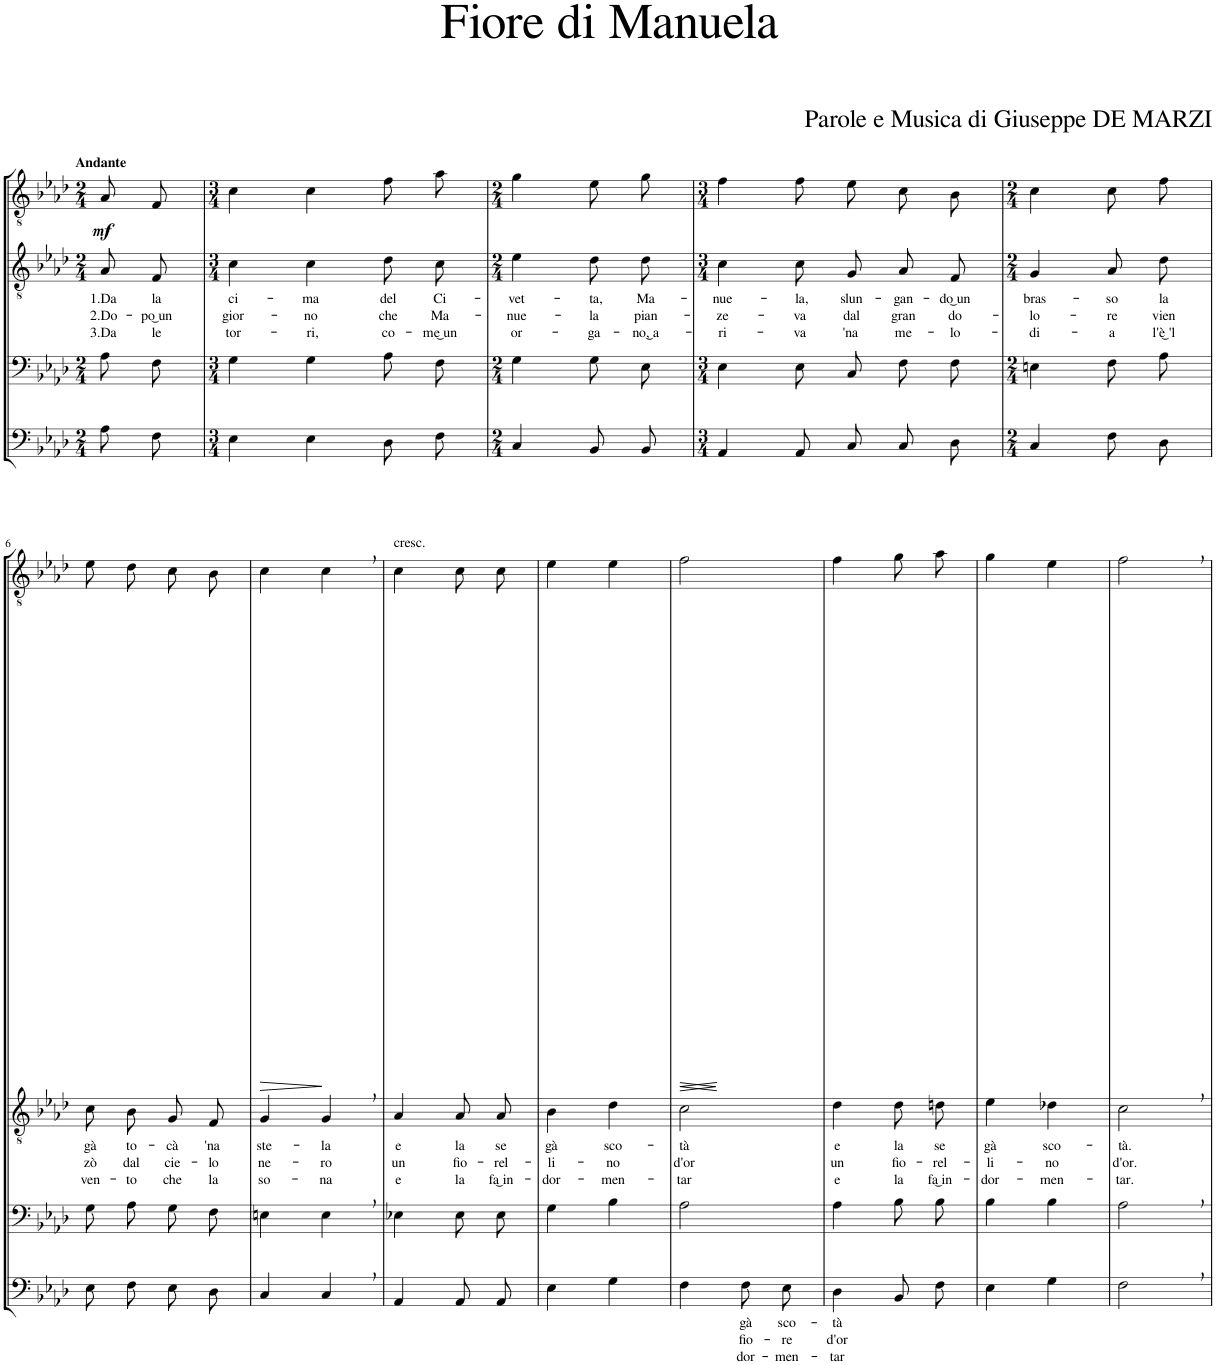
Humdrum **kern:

**kern	**text	**text	**text	**kern	**kern	**text	**text	**text	**kern	**dynam
*part4	*part4	*part4	*part4	*part3	*part2	*part2	*part2	*part2	*part1	*part1
*staff4	*staff4	*staff4	*staff4	*staff3	*staff2	*staff2	*staff2	*staff2	*staff1	*staff1
*I"Bass	*	*	*	*I"Baritone	*I"Tenor	*	*	*	*I"Tenor	*
*clefF4	*	*	*	*clefF4	*clefGv2	*	*	*	*clefGv2	*
*k[b-e-a-d-]	*	*	*	*k[b-e-a-d-]	*k[b-e-a-d-]	*	*	*	*k[b-e-a-d-]	*
*M2/4	*	*	*	*M2/4	*M2/4	*	*	*	*M2/4	*
=1	=1	=1	=1	=1	=1	=1	=1	=1	=1	=1
!	!	!	!	!	!	!	!	!	!LO:TX:a:B:t=Andante	!
!	!	!	!	!	!	!LO:LY:b	!LO:LY:b	!LO:LY:b	!	!LO:DY:b
8A-\L	.	.	.	8A-\L	8A-/L	1.Da	2.Do-	3.Da	8A-/L	mf
!	!	!	!	!	!	!LO:LY:b	!LO:LY:b	!LO:LY:b	!	!
8F\J	.	.	.	8F\J	8F/J	la	-po͜ un	le	8F/J	.
=2	=2	=2	=2	=2	=2	=2	=2	=2	=2	=2
*M3/4	*	*	*	*M3/4	*M3/4	*	*	*	*M3/4	*
!	!	!	!	!	!	!LO:LY:b	!LO:LY:b	!LO:LY:b	!	!
4E-\	.	.	.	4G\	4c\	ci-	gior-	tor-	4c\	.
!	!	!	!	!	!	!LO:LY:b	!LO:LY:b	!LO:LY:b	!	!
4E-\	.	.	.	4G\	4c\	-ma	-no	-ri,	4c\	.
!	!	!	!	!	!	!LO:LY:b	!LO:LY:b	!LO:LY:b	!	!
8D-\L	.	.	.	8A-\L	8d-\L	del	che	co-	8f\L	.
!	!	!	!	!	!	!LO:LY:b	!LO:LY:b	!LO:LY:b	!	!
8F\J	.	.	.	8F\J	8c\J	Ci-	Ma-	-me͜ un	8a-\J	.
=3	=3	=3	=3	=3	=3	=3	=3	=3	=3	=3
*M2/4	*	*	*	*M2/4	*M2/4	*	*	*	*M2/4	*
!	!	!	!	!	!	!LO:LY:b	!LO:LY:b	!LO:LY:b	!	!
4C/	.	.	.	4G\	4e-\	-vet-	-nue-	or-	4g\	.
!	!	!	!	!	!	!LO:LY:b	!LO:LY:b	!LO:LY:b	!	!
8BB-/L	.	.	.	8G\L	8d-\L	-ta,	-la	-ga-	8e-\L	.
!	!	!	!	!	!	!LO:LY:b	!LO:LY:b	!LO:LY:b	!	!
8BB-/J	.	.	.	8E-\J	8d-\J	Ma-	pian-	-no,͜ a-	8g\J	.
=4	=4	=4	=4	=4	=4	=4	=4	=4	=4	=4
*M3/4	*	*	*	*M3/4	*M3/4	*	*	*	*M3/4	*
!	!	!	!	!	!	!LO:LY:b	!LO:LY:b	!LO:LY:b	!	!
4AA-/	.	.	.	4E-\	4c\	-nue-	-ze-	-ri-	4f\	.
!	!	!	!	!	!	!LO:LY:b	!LO:LY:b	!LO:LY:b	!	!
8AA-/L	.	.	.	8E-\L	8c/L	-la,	-va	-va	8f\L	.
!	!	!	!	!	!	!LO:LY:b	!LO:LY:b	!LO:LY:b	!	!
8C/J	.	.	.	8C\J	8G/J	slun-	dal	'na	8e-\J	.
!	!	!	!	!	!	!LO:LY:b	!LO:LY:b	!LO:LY:b	!	!
8C/L	.	.	.	8F\L	8A-/L	-gan-	gran	me-	8c\L	.
!	!	!	!	!	!	!LO:LY:b	!LO:LY:b	!LO:LY:b	!	!
8D-/J	.	.	.	8F\J	8F/J	-do͜ un	do-	-lo-	8B-\J	.
=5	=5	=5	=5	=5	=5	=5	=5	=5	=5	=5
*M2/4	*	*	*	*M2/4	*M2/4	*	*	*	*M2/4	*
!	!	!	!	!	!	!LO:LY:b	!LO:LY:b	!LO:LY:b	!	!
4C/	.	.	.	4En\	4G/	bras-	-lo-	-di-	4c\	.
!	!	!	!	!	!	!LO:LY:b	!LO:LY:b	!LO:LY:b	!	!
8F\L	.	.	.	8F\L	8A-\L	-so	-re	-a	8c\L	.
!	!	!	!	!	!	!LO:LY:b	!LO:LY:b	!LO:LY:b	!	!
8D-\J	.	.	.	8A-\J	8d-\J	la	vien	l'è͜ 'l	8f\J	.
!!LO:LB:g=z
=6	=6	=6	=6	=6	=6	=6	=6	=6	=6	=6
!	!	!	!	!	!	!LO:LY:b	!LO:LY:b	!LO:LY:b	!	!
8E-\L	.	.	.	8G\L	8c\L	gà	zò	ven-	8e-\L	.
!	!	!	!	!	!	!LO:LY:b	!LO:LY:b	!LO:LY:b	!	!
8F\J	.	.	.	8A-\J	8B-\J	to-	dal	-to	8d-\J	.
!	!	!	!	!	!	!LO:LY:b	!LO:LY:b	!LO:LY:b	!	!
8E-\L	.	.	.	8G\L	8G/L	-cà	cie-	che	8c\L	.
!	!	!	!	!	!	!LO:LY:b	!LO:LY:b	!LO:LY:b	!	!
8D-\J	.	.	.	8F\J	8F/J	'na	-lo	la	8B-\J	.
=7	=7	=7	=7	=7	=7	=7	=7	=7	=7	=7
!	!	!	!	!	!	!LO:LY:b	!LO:LY:b	!LO:LY:b	!	!LO:HP:b
4C/	.	.	.	4En\	4G/	ste-	ne-	so-	4c\	>
!	!	!	!	!	!	!LO:LY:b	!LO:LY:b	!LO:LY:b	!	!
4C,/	.	.	.	4E,\	4G,/	-la	-ro	-na	4c,\	]
=8	=8	=8	=8	=8	=8	=8	=8	=8	=8	=8
!	!	!	!	!	!	!	!	!	!LO:TX:a:t=cresc.	!
!	!	!	!	!	!	!LO:LY:b	!LO:LY:b	!LO:LY:b	!	!
4AA-/	.	.	.	4E-X\	4A-/	e	un	e	4c\	.
!	!	!	!	!	!	!LO:LY:b	!LO:LY:b	!LO:LY:b	!	!
8AA-/L	.	.	.	8E-\L	8A-/L	la	fio-	la	8c\L	.
!	!	!	!	!	!	!LO:LY:b	!LO:LY:b	!LO:LY:b	!	!
8AA-/J	.	.	.	8E-\J	8A-/J	se	-rel-	fa͜ in-	8c\J	.
=9	=9	=9	=9	=9	=9	=9	=9	=9	=9	=9
!	!	!	!	!	!	!LO:LY:b	!LO:LY:b	!LO:LY:b	!	!
4E-\	.	.	.	4G\	4B-\	gà	-li-	-dor-	4e-\	.
!	!	!	!	!	!	!LO:LY:b	!LO:LY:b	!LO:LY:b	!	!
4G\	.	.	.	4B-\	4d-\	sco-	-no	-men-	4e-\	.
=10	=10	=10	=10	=10	=10	=10	=10	=10	=10	=10
!	!	!	!	!	!	!LO:LY:b	!LO:LY:b	!LO:LY:b	!	!LO:HP:b
!	!	!	!	!	!	!	!	!	!	!LO:HP:n=1:b
4F\	.	.	.	2A-\	2c\	-tà	d'or	-tar	2f\	< >
!	!LO:LY:b	!LO:LY:b	!LO:LY:b	!	!	!	!	!	!	!
8F\L	gà	fio-	dor-	.	.	.	.	.	.	.
!	!LO:LY:b	!LO:LY:b	!LO:LY:b	!	!	!	!	!	!	!
8E-\J	sco-	-re	-men-	.	.	.	.	.	.	.
.	.	.	.	.	.	.	.	.	.	[
=11	=11	=11	=11	=11	=11	=11	=11	=11	=11	=11
!	!LO:LY:b	!LO:LY:b	!LO:LY:b	!	!	!LO:LY:b	!LO:LY:b	!LO:LY:b	!	!
4D-\	-tà	d'or	-tar	4A-\	4d-\	e	un	e	4f\	.
!	!	!	!	!	!	!LO:LY:b	!LO:LY:b	!LO:LY:b	!	!
8BB-\L	.	.	.	8B-\L	8d-\L	la	fio-	la	8g\L	]
!	!	!	!	!	!	!LO:LY:b	!LO:LY:b	!LO:LY:b	!	!
8F\J	.	.	.	8B-\J	8dn\J	se	-rel-	fa͜ in-	8a-\J	.
=12	=12	=12	=12	=12	=12	=12	=12	=12	=12	=12
!	!	!	!	!	!	!LO:LY:b	!LO:LY:b	!LO:LY:b	!	!
4E-\	.	.	.	4B-\	4e-\	gà	-li-	-dor-	4g\	.
!	!	!	!	!	!	!LO:LY:b	!LO:LY:b	!LO:LY:b	!	!
4G\	.	.	.	4B-\	4d-X\	sco-	-no	-men-	4e-\	.
=13	=13	=13	=13	=13	=13	=13	=13	=13	=13	=13
!	!	!	!	!	!	!LO:LY:b	!LO:LY:b	!LO:LY:b	!	!
2F,\	.	.	.	2A-,\	2c,\	-tà.	d'or.	-tar.	2f,\	.
=	=	=	=	=	=	=	=	=	=	=
*-	*-	*-	*-	*-	*-	*-	*-	*-	*-	*-
